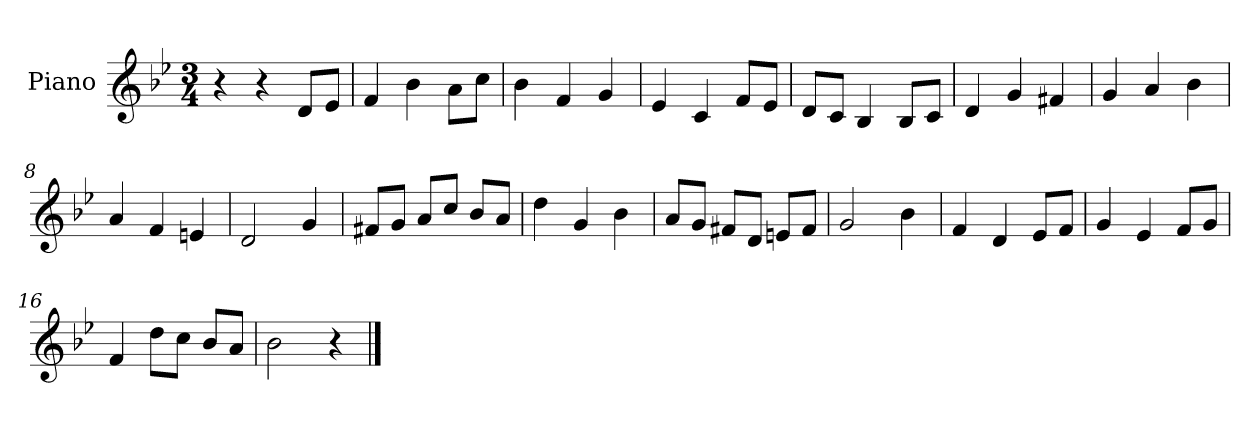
**kern
*part1
*staff1
*I"Piano
*I'Pno.
*clefG2
*k[b-e-]
*M3/4
*MM120
=1
4r
4r
8d/L
8e-/J
=2
4f/
4b-\
8a\L
8cc\J
=3
4b-\
4f/
4g/
=4
4e-/
4c/
8f/L
8e-/J
=5
8d/L
8c/J
4B-/
8B-/L
8c/J
=6
4d/
4g/
4f#X/
=7
4g/
4a/
4b-\
=8
4a/
4f/
4en/
=9
2d/
4g/
=10
8f#X/L
8g/J
8a/L
8cc/J
8b-/L
8a/J
!!LO:LB:g=z
=11
4dd\
4g/
4b-\
=12
8a/L
8g/J
8f#X/L
8d/J
8en/L
8f#/J
=13
2g/
4b-\
=14
4f/
4d/
8e-/L
8f/J
=15
4g/
4e-/
8f/L
8g/J
=16
4f/
8dd\L
8cc\J
8b-/L
8a/J
=17
2b-\
4r
==
*-
